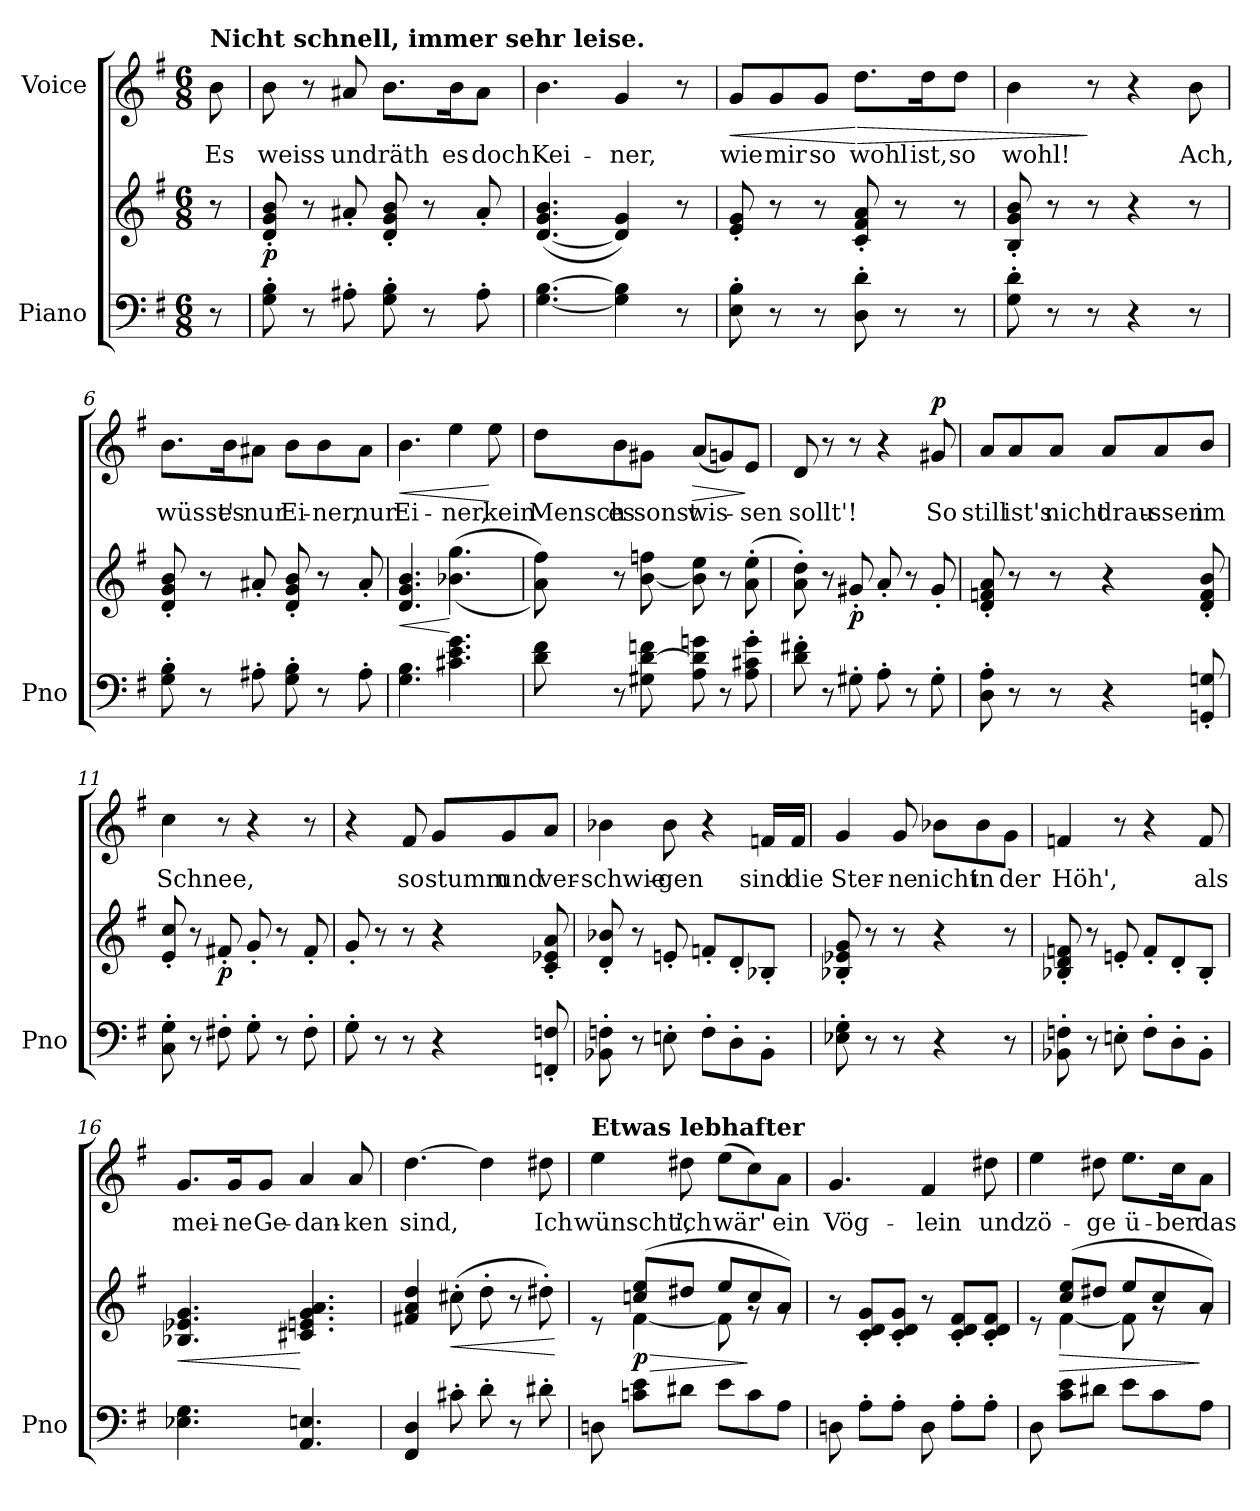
**kern	**kern	**dynam	**kern	**text	**dynam
*part2	*part2	*part2	*part1	*part1	*part1
*staff3	*staff2	*staff2/3	*staff1	*staff1	*staff1
*I"Piano	*	*	*I"Voice	*	*
*I'Pno	*	*	*	*	*
*clefF4	*clefG2	*	*clefG2	*	*
*k[f#]	*k[f#]	*	*k[f#]	*	*
*M6/8	*M6/8	*	*M6/8	*	*
=1	=1	=1	=1	=1	=1
!	!	!	!LO:TX:a:B:t=Nicht schnell, immer sehr leise.	!	!
!	!	!	!	!LO:LY:b	!
8r	8r	.	8b\	Es	.
=2	=2	=2	=2	=2	=2
!	!	!LO:DY:b	!	!LO:LY:b	!
8G\' 8B\'	8d/' 8g/' 8b/'	p	8b\	weiss	.
8r	8r	.	8r	.	.
!	!	!	!	!LO:LY:b	!
8A#X'\	8a#X'/	.	8a#X/	und	.
!	!	!	!	!LO:LY:b	!
8G\' 8B\'	8d/' 8g/' 8b/'	.	8.b\L	räth	.
8r	8r	.	.	.	.
!	!	!	!	!LO:LY:b	!
.	.	.	16b\K	es	.
!	!	!	!	!LO:LY:b	!
8A#'\	8a#'/	.	8a#\J	doch	.
=3	=3	=3	=3	=3	=3
!	!	!	!	!LO:LY:b	!
[4.G\ [4.B\	(>[4.d/ 4.g/ 4.b/	.	4.b\	Kei-	.
!	!	!	!	!LO:LY:b	!
4G\] 4B\]	4d/] 4g/)	.	4g/	-ner,	.
8r	8r	.	8r	.	.
=4	=4	=4	=4	=4	=4
!	!	!	!	!LO:LY:b	!LO:HP:b
8E\' 8B\'	8e/' 8g/'	.	8g/L	wie	<
!	!	!	!	!LO:LY:b	!
8r	8r	.	8g/	mir	.
!	!	!	!	!LO:LY:b	!
8r	8r	.	8g/J	so	.
!	!	!	!	!LO:LY:b	!LO:HP:n=1:b
8D\' 8d\'	8c/' 8f#/' 8a/'	.	8.dd\L	wohl	[ >
8r	8r	.	.	.	.
!	!	!	!	!LO:LY:b	!
.	.	.	16dd\K	ist,	.
!	!	!	!	!LO:LY:b	!
8r	8r	.	8dd\J	so	.
=5	=5	=5	=5	=5	=5
!	!	!	!	!LO:LY:b	!
8G\' 8d\'	8B/' 8g/' 8b/'	.	4b\	wohl!	.
8r	8r	.	.	.	.
8r	8r	.	8r	.	]
4r	4r	.	4r	.	.
!	!	!	!	!LO:LY:b	!
8r	8r	.	8b\	Ach,	.
!!LO:LB:g=z
=6	=6	=6	=6	=6	=6
!	!	!	!	!LO:LY:b	!
8G\' 8B\'	8d/' 8g/' 8b/'	.	8.b\L	wüsst'	.
8r	8r	.	.	.	.
!	!	!	!	!LO:LY:b	!
.	.	.	16b\K	es	.
!	!	!	!	!LO:LY:b	!
8A#X'\	8a#X'/	.	8a#X\J	nur	.
!	!	!	!	!LO:LY:b	!
8G\' 8B\'	8d/' 8g/' 8b/'	.	8b\L	Ei-	.
!	!	!	!	!LO:LY:b	!
8r	8r	.	8b\	-ner,	.
!	!	!	!	!LO:LY:b	!
8A#'\	8a#'/	.	8a#\J	nur	.
=7	=7	=7	=7	=7	=7
!	!	!LO:HP:b	!	!LO:LY:b	!LO:HP:b
4.G\ 4.B\	4.d/ 4.g/ 4.b/	<	4.b\	Ei-	<
!	!	!	!	!LO:LY:b	!
4.c#X\ 4.e\ 4.g\	(>(>4.b-X\ 4.gg\	[	4ee\	-ner,	.
!	!	!	!	!LO:LY:b	!
.	.	.	8ee\	kein	[
=8	=8	=8	=8	=8	=8
!	!	!	!	!LO:LY:b	!
8d\ 8f#\	8a\ 8ff#\))	.	8dd\L	Mensch	.
!	!	!	!	!LO:LY:b	!
8r	8r	.	8b\	es	.
!	!	!	!	!LO:LY:b	!
8G#X\ [8d\ 8fn\	[8b\ 8ffn\	.	8g#X\J	sonst	.
!	!	!	!	!LO:LY:b	!LO:HP:b
8A\ 8d\] 8gn\	8b\] 8ee\	.	(<8a/L	wis-	>
8r	8r	.	8gn/)	.	.
!	!	!	!	!LO:LY:b	!
8A\' 8c#X\' 8g\'	(>8a\' 8ee\'	.	8e/J	-sen	]
=9	=9	=9	=9	=9	=9
!	!	!	!	!LO:LY:b	!
8d\' 8f#X\'	8a\' 8dd\')	.	8d/	sollt'!	.
8r	8r	.	8r	.	.
!	!	!LO:DY:b	!	!	!
8G#X'\	8g#X'/	p	8r	.	.
8A'\	8a'/	.	4r	.	.
8r	8r	.	.	.	.
!	!	!	!	!LO:LY:b	!LO:DY:a
8G#'\	8g#'/	.	8g#X/	So	p
!!LO:LB:g=z
=10	=10	=10	=10	=10	=10
!	!	!	!	!LO:LY:b	!
8D\' 8A\'	8d/' 8fn/' 8a/'	.	8a/L	still	.
!	!	!	!	!LO:LY:b	!
8r	8r	.	8a/	ist's	.
!	!	!	!	!LO:LY:b	!
8r	8r	.	8a/J	nicht	.
!	!	!	!	!LO:LY:b	!
4r	4r	.	8a/L	drau-	.
!	!	!	!	!LO:LY:b	!
.	.	.	8a/	-ssen	.
!	!	!	!	!LO:LY:b	!
8GGn/' 8Gn/'	8d/' 8f/' 8b/'	.	8b/J	im	.
=11	=11	=11	=11	=11	=11
!	!	!	!	!LO:LY:b	!
8C\' 8G\'	8e/' 8cc/'	.	4cc\	Schnee,	.
8r	8r	.	.	.	.
!	!	!LO:DY:b	!	!	!
8F#X'\	8f#X'/	p	8r	.	.
8G'\	8g'/	.	4r	.	.
8r	8r	.	.	.	.
8F#'\	8f#'/	.	8r	.	.
=12	=12	=12	=12	=12	=12
8G'\	8g'/	.	4r	.	.
8r	8r	.	.	.	.
!	!	!	!	!LO:LY:b	!
8r	8r	.	8f#/	so	.
!	!	!	!	!LO:LY:b	!
4r	4r	.	8g/L	stumm	.
!	!	!	!	!LO:LY:b	!
.	.	.	8g/	und	.
!	!	!	!	!LO:LY:b	!
8FFn/' 8Fn/'	8c/' 8e-X/' 8a/'	.	8a/J	ver-	.
=13	=13	=13	=13	=13	=13
!	!	!	!	!LO:LY:b	!
8BB-X\' 8Fn\'	8d/' 8b-X/'	.	4b-X\	-schwie-	.
8r	8r	.	.	.	.
!	!	!	!	!LO:LY:b	!
8En'\	8en'/	.	8b-\	-gen	.
8F'\L	8fn'/L	.	4r	.	.
8D'\	8d'/	.	.	.	.
!	!	!	!	!LO:LY:b	!
8BB-'\J	8B-X'/J	.	16fn/LL	sind	.
!	!	!	!	!LO:LY:b	!
.	.	.	16f/JJ	die	.
!!LO:LB:g=z
=14	=14	=14	=14	=14	=14
!	!	!	!	!LO:LY:b	!
8E-X\' 8G\'	8B-X/' 8e-X/' 8g/'	.	4g/	Ster-	.
8r	8r	.	.	.	.
!	!	!	!	!LO:LY:b	!
8r	8r	.	8g/	-ne	.
!	!	!	!	!LO:LY:b	!
4r	4r	.	8b-X\L	nicht	.
!	!	!	!	!LO:LY:b	!
.	.	.	8b-\	in	.
!	!	!	!	!LO:LY:b	!
8r	8r	.	8g\J	der	.
=15	=15	=15	=15	=15	=15
!	!	!	!	!LO:LY:b	!
8BB-X\' 8Fn\'	8B-X/' 8d/' 8fn/'	.	4fn/	Höh',	.
8r	8r	.	.	.	.
8En'\	8en'/	.	8r	.	.
8F'\L	8f'/L	.	4r	.	.
8D'\	8d'/	.	.	.	.
!	!	!	!	!LO:LY:b	!
8BB-'\J	8B-'/J	.	8f/	als	.
=16	=16	=16	=16	=16	=16
!	!	!LO:HP:b	!	!LO:LY:b	!
4.E-X\ 4.G\	4.B-X/ 4.e-X/ 4.g/	<	8.g/L	mei-	.
!	!	!	!	!LO:LY:b	!
.	.	.	16g/K	-ne	.
!	!	!	!	!LO:LY:b	!
.	.	.	8g/J	Ge-	.
!	!	!	!	!LO:LY:b	!
4.AA/ 4.En/	4.c#X/ 4.en/ 4.g/ 4.a/	[	4a/	-dan-	.
!	!	!	!	!LO:LY:b	!
.	.	.	8a/	-ken	.
=17	=17	=17	=17	=17	=17
!	!	!	!	!LO:LY:b	!
4FF#/ 4D/	4f#X/ 4a/ 4dd/	.	[4.dd\	sind,	.
!	!	!LO:HP:b	!	!	!
8c#X'\	(>8cc#X'\	<	.	.	.
8d'\	8dd'\	.	4dd\]	.	.
8r	8r	.	.	.	.
!	!	!	!	!LO:LY:b	!
8d#X'\	8dd#X'\)	.	8dd#X\	Ich	.
.	.	[	.	.	.
=18	=18	=18	=18	=18	=18
*	*^	*	*	*	*
!	!	!	!	!LO:TX:a:B:t=Etwas lebhafter	!	!
!	!	!	!	!	!LO:LY:b	!
8Dn\	8re	8ryy	.	4ee\	wünscht',	.
!	!	!	!LO:HP:b	!	!	!
!	!	!	!LO:DY:n=1:b	!	!	!
8cn\ 8e\L	(>8ccn/ 8ee/L	[4f#\	> p	.	.	.
!	!	!	!	!	!LO:LY:b	!
8d#X\J	8dd#X/J	.	.	8dd#X\	ich	.
!	!	!	!	!	!LO:LY:b	!
8e\L	8ee/L	8f#\]	.	(>8ee\L	wär'	.
8c\	8cc/	8rg	]	8cc\)	.	.
!	!	!	!	!	!LO:LY:b	!
8A\J	8a/J)	8rg	.	8a\J	ein	.
!!LO:PB:g=z
=19	=19	=19	=19	=19	=19	=19
!	!	!	!	!	!LO:LY:b	!
*	*v	*v	*	*	*	*
8Dn\	8r	.	4.g/	Vög-	.
8A'\L	8c/' 8d/' 8g/'L	.	.	.	.
8A'\J	8c/' 8d/' 8g/'J	.	.	.	.
!	!	!	!	!LO:LY:b	!
8D\	8r	.	4f#/	-lein	.
8A'\L	8c/' 8d/' 8f#/'L	.	.	.	.
!	!	!	!	!LO:LY:b	!
8A'\J	8c/' 8d/' 8f#/'J	.	8dd#X\	und	.
=20	=20	=20	=20	=20	=20
*	*^	*	*	*	*
!	!	!	!	!	!LO:LY:b	!
8D\	8re	8ryy	.	4ee\	zö-	.
!	!	!	!LO:HP:b	!	!	!
8c\ 8e\L	(>8cc/ 8ee/L	[4f#\	>	.	.	.
!	!	!	!	!	!LO:LY:b	!
8d#X\J	8dd#X/J	.	.	8dd#X\	-ge	.
!	!	!	!	!	!LO:LY:b	!
8e\L	8ee/L	8f#\]	.	8.ee\L	ü-	.
8c\	8cc/	8rg	.	.	.	.
!	!	!	!	!	!LO:LY:b	!
.	.	.	.	16cc\K	-ber	.
!	!	!	!	!	!LO:LY:b	!
8A\J	8a/J)	8rg	]	8a\J	das	.
*	*v	*v	*	*	*	*
=	=	=	=	=	=
*-	*-	*-	*-	*-	*-
